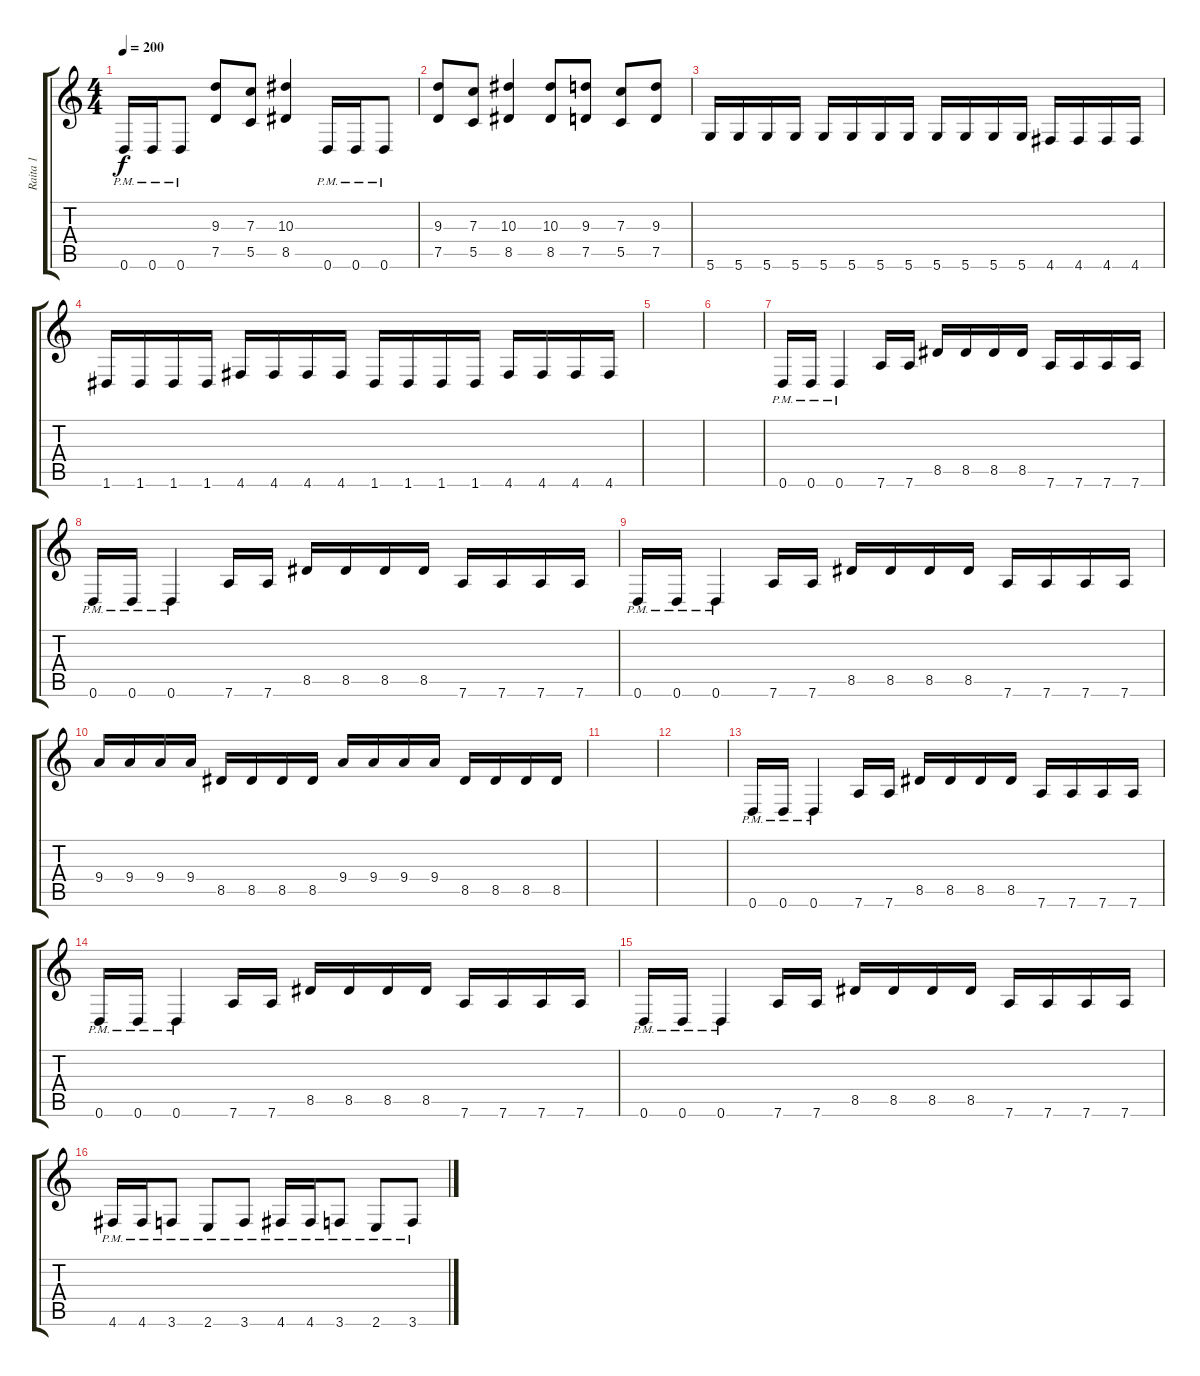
\track ("Raita 1" "Raita 1") {instrument distortionguitar}
\staff {score tabs}
\tuning (D4 A3 F3 C3 G2 D2) {hide}
\ts (4 4)
\tempo 200
\clef g2
\ks c
0.6{pm}.16{dy f} 0.6{pm}.16 0.6{pm}.8 (9.3 7.5).8 (7.3 5.5).8 (10.3 8.5).4 0.6{pm}.16 0.6{pm}.16 0.6{pm}.8 |
(9.3 7.5).8 (7.3 5.5).8 (10.3 8.5).4 (10.3 8.5).8 (9.3 7.5).8 (7.3 5.5).8 (9.3 7.5).8 |
5.6.16 5.6.16 5.6.16 5.6.16 5.6.16 5.6.16 5.6.16 5.6.16 5.6.16 5.6.16 5.6.16 5.6.16 4.6.16 4.6.16 4.6.16 4.6.16 |
1.6.16 1.6.16 1.6.16 1.6.16 4.6.16 4.6.16 4.6.16 4.6.16 1.6.16 1.6.16 1.6.16 1.6.16 4.6.16 4.6.16 4.6.16 4.6.16 |
|
|
0.6{pm}.16 0.6{pm}.16 0.6{pm}.4 7.6.16 7.6.16 8.5.16 8.5.16 8.5.16 8.5.16 7.6.16 7.6.16 7.6.16 7.6.16 |
0.6{pm}.16 0.6{pm}.16 0.6{pm}.4 7.6.16 7.6.16 8.5.16 8.5.16 8.5.16 8.5.16 7.6.16 7.6.16 7.6.16 7.6.16 |
0.6{pm}.16 0.6{pm}.16 0.6{pm}.4 7.6.16 7.6.16 8.5.16 8.5.16 8.5.16 8.5.16 7.6.16 7.6.16 7.6.16 7.6.16 |
9.4.16 9.4.16 9.4.16 9.4.16 8.5.16 8.5.16 8.5.16 8.5.16 9.4.16 9.4.16 9.4.16 9.4.16 8.5.16 8.5.16 8.5.16 8.5.16 |
|
|
0.6{pm}.16 0.6{pm}.16 0.6{pm}.4 7.6.16 7.6.16 8.5.16 8.5.16 8.5.16 8.5.16 7.6.16 7.6.16 7.6.16 7.6.16 |
0.6{pm}.16 0.6{pm}.16 0.6{pm}.4 7.6.16 7.6.16 8.5.16 8.5.16 8.5.16 8.5.16 7.6.16 7.6.16 7.6.16 7.6.16 |
0.6{pm}.16 0.6{pm}.16 0.6{pm}.4 7.6.16 7.6.16 8.5.16 8.5.16 8.5.16 8.5.16 7.6.16 7.6.16 7.6.16 7.6.16 |
4.6{pm}.16 4.6{pm}.16 3.6{pm}.8 2.6{pm}.8 3.6{pm}.8 4.6{pm}.16 4.6{pm}.16 3.6{pm}.8 2.6{pm}.8 3.6{pm}.8
